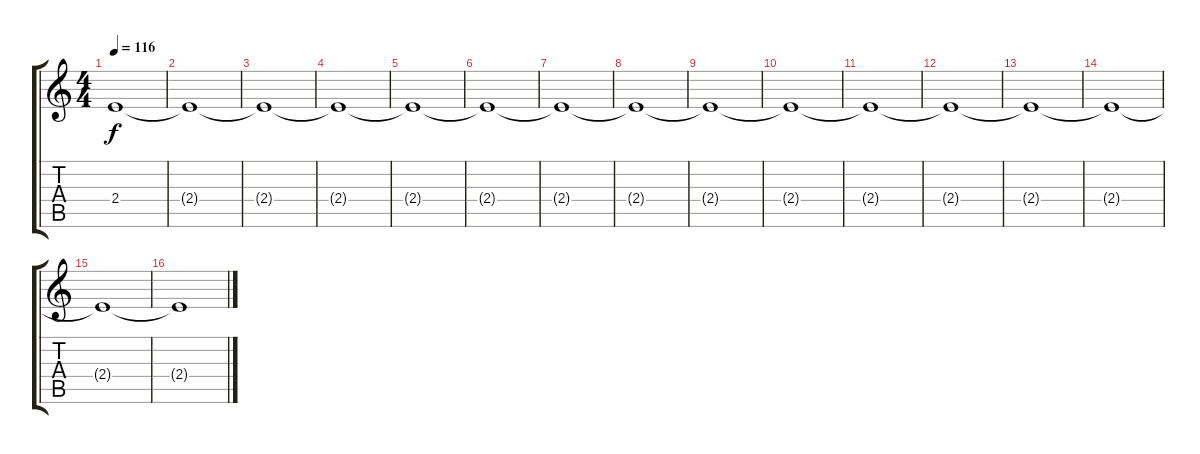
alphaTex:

\track "" {instrument slapbass2}
\staff {score tabs}
\tuning (E4 B3 G3 D3 A2 E2) {hide}
\ts (4 4)
\tempo 116
\clef g2
\ks c
2.4{t}.1{dy f} |
2.4{t}.1 |
2.4{t}.1 |
2.4{t}.1 |
2.4{t}.1 |
2.4{t}.1 |
2.4{t}.1 |
2.4{t}.1 |
2.4{t}.1 |
2.4{t}.1 |
2.4{t}.1 |
2.4{t}.1 |
2.4{t}.1 |
2.4{t}.1 |
2.4{t}.1 |
2.4{t}.1
